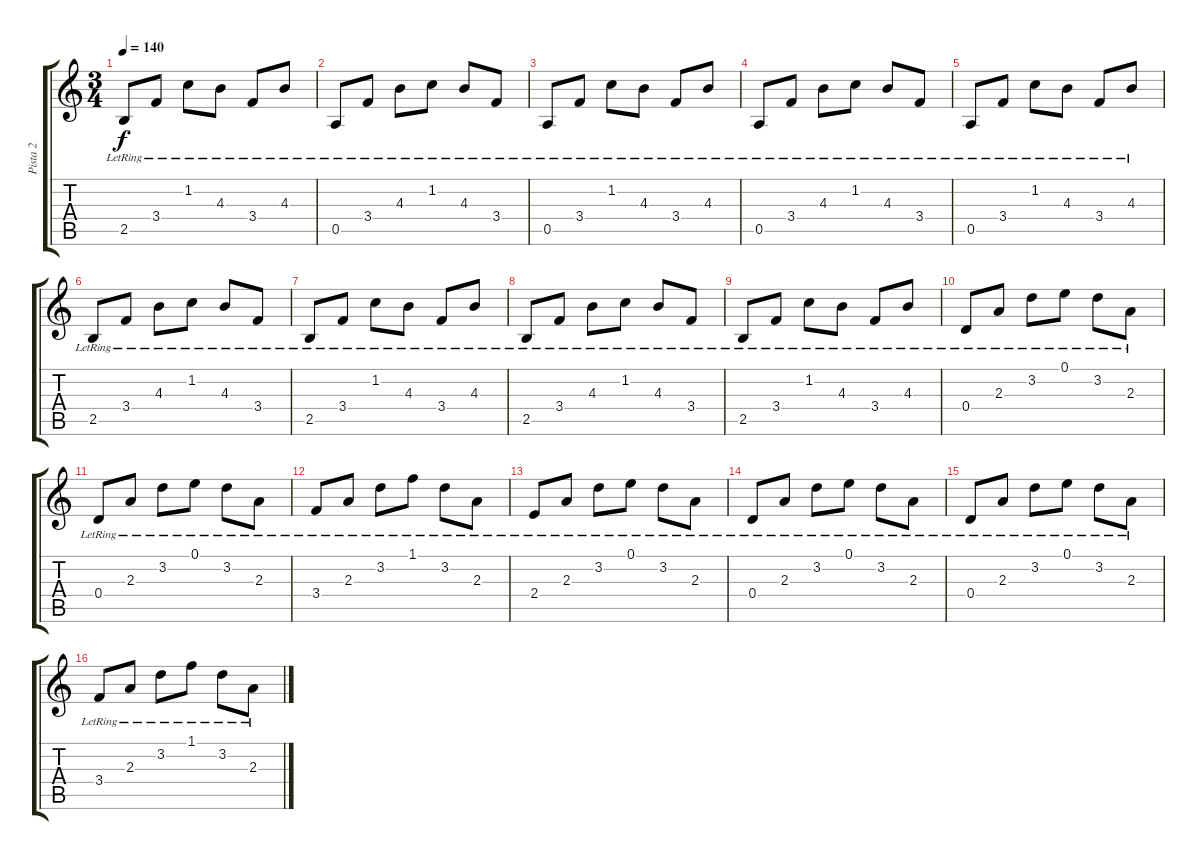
\track ("Pista 2" "Pista 2") {instrument distortionguitar}
\staff {score tabs}
\tuning (E4 B3 G3 D3 A2 E2) {hide}
\ts (3 4)
\tempo 140
\clef g2
\ks c
2.5{lr}.8{dy f} 3.4{lr}.8 1.2{lr}.8 4.3{lr}.8 3.4{lr}.8 4.3{lr}.8 |
0.5{lr}.8{instrument electricguitarjazz} 3.4{lr}.8 4.3{lr}.8 1.2{lr}.8 4.3{lr}.8 3.4{lr}.8 |
0.5{lr}.8 3.4{lr}.8 1.2{lr}.8 4.3{lr}.8 3.4{lr}.8 4.3{lr}.8 |
0.5{lr}.8{instrument electricguitarjazz} 3.4{lr}.8 4.3{lr}.8 1.2{lr}.8 4.3{lr}.8 3.4{lr}.8 |
0.5{lr}.8 3.4{lr}.8 1.2{lr}.8 4.3{lr}.8 3.4{lr}.8 4.3{lr}.8 |
2.5{lr}.8 3.4{lr}.8 4.3{lr}.8 1.2{lr}.8 4.3{lr}.8 3.4{lr}.8 |
2.5{lr}.8 3.4{lr}.8 1.2{lr}.8 4.3{lr}.8 3.4{lr}.8 4.3{lr}.8 |
2.5{lr}.8 3.4{lr}.8 4.3{lr}.8 1.2{lr}.8 4.3{lr}.8 3.4{lr}.8 |
2.5{lr}.8 3.4{lr}.8 1.2{lr}.8 4.3{lr}.8 3.4{lr}.8 4.3{lr}.8 |
0.4{lr}.8 2.3{lr}.8 3.2{lr}.8 0.1{lr}.8 3.2{lr}.8 2.3{lr}.8 |
0.4{lr}.8 2.3{lr}.8 3.2{lr}.8 0.1{lr}.8 3.2{lr}.8 2.3{lr}.8 |
3.4{lr}.8 2.3{lr}.8 3.2{lr}.8 1.1{lr}.8 3.2{lr}.8 2.3{lr}.8 |
2.4{lr}.8 2.3{lr}.8 3.2{lr}.8 0.1{lr}.8 3.2{lr}.8 2.3{lr}.8 |
0.4{lr}.8 2.3{lr}.8 3.2{lr}.8 0.1{lr}.8 3.2{lr}.8 2.3{lr}.8 |
0.4{lr}.8 2.3{lr}.8 3.2{lr}.8 0.1{lr}.8 3.2{lr}.8 2.3{lr}.8 |
3.4{lr}.8 2.3{lr}.8 3.2{lr}.8 1.1{lr}.8 3.2{lr}.8 2.3{lr}.8
